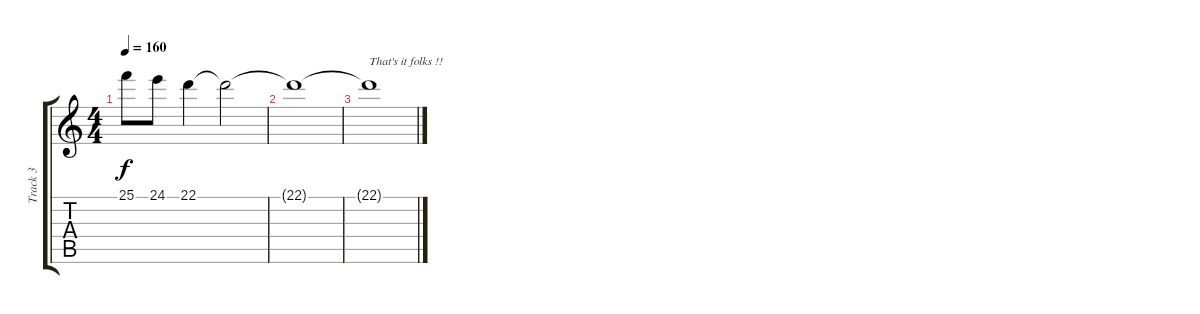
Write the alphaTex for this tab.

\track ("Track 3" "Track 3") {instrument voiceoohs}
\staff {score tabs}
\tuning (E4 B3 G3 D3 A2 E2) {hide}
\ts (4 4)
\tempo 160
\clef g2
\ks c
25.1.8{dy f} 24.1.8 22.1.4 22.1{t}.2 |
22.1{t}.1 |
22.1{t}.1{txt "That's it folks !!"}
